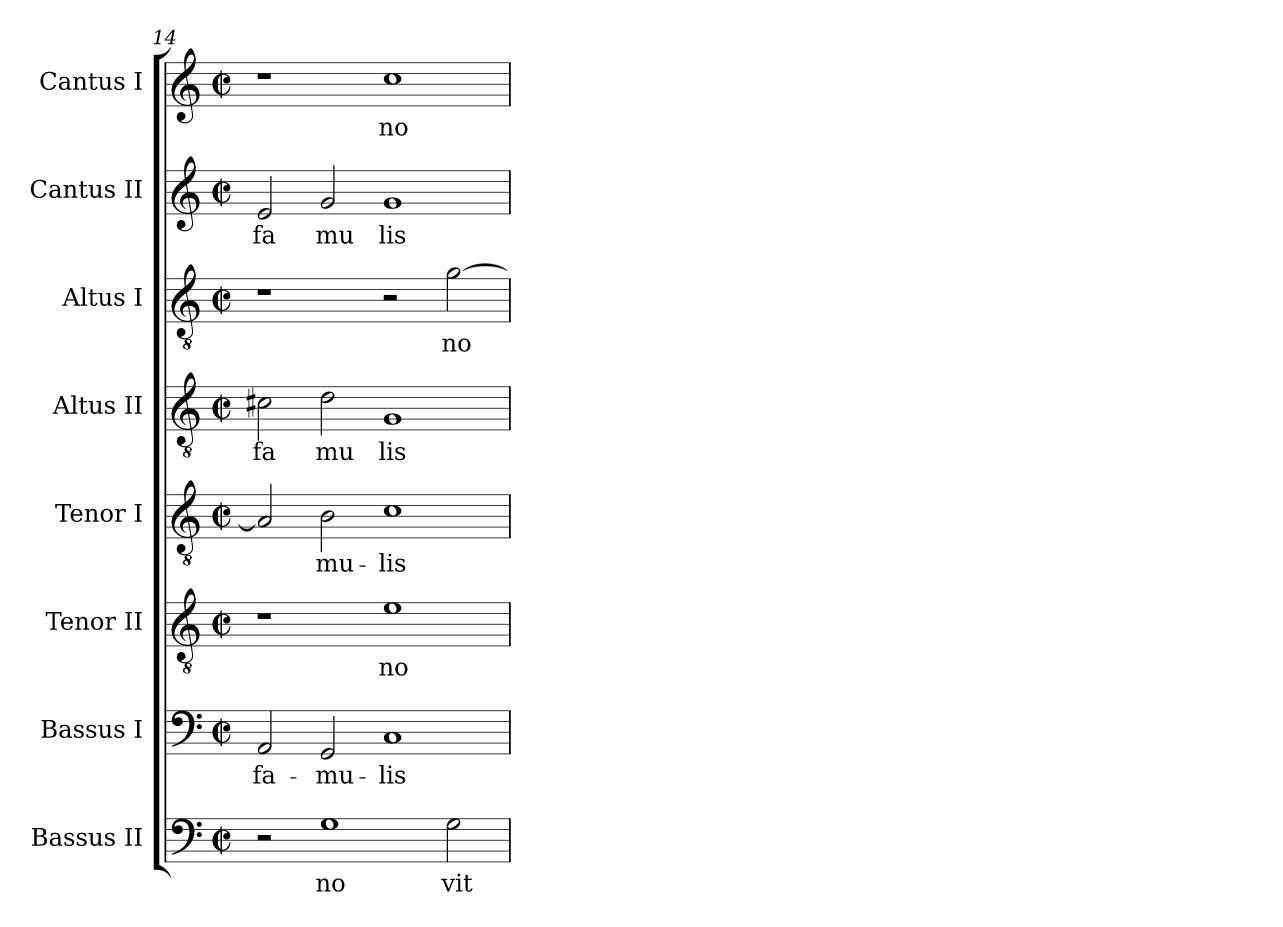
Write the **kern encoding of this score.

**kern	**text	**kern	**text	**kern	**text	**kern	**text	**kern	**text	**kern	**text	**kern	**text	**kern	**text
*part8	*part8	*part7	*part7	*part6	*part6	*part5	*part5	*part4	*part4	*part3	*part3	*part2	*part2	*part1	*part1
*staff8	*staff8	*staff7	*staff7	*staff6	*staff6	*staff5	*staff5	*staff4	*staff4	*staff3	*staff3	*staff2	*staff2	*staff1	*staff1
*I"Bassus II	*	*I"Bassus I	*	*I"Tenor II	*	*I"Tenor I	*	*I"Altus II	*	*I"Altus I	*	*I"Cantus II	*	*I"Cantus I	*
*clefF4	*	*clefF4	*	*clefGv2	*	*clefGv2	*	*clefGv2	*	*clefGv2	*	*clefG2	*	*clefG2	*
*M2/2	*	*M2/2	*	*M2/2	*	*M2/2	*	*M2/2	*	*M2/2	*	*M2/2	*	*M2/2	*
*met(c|)	*	*met(c|)	*	*met(c|)	*	*met(c|)	*	*met(c|)	*	*met(c|)	*	*met(c|)	*	*met(c|)	*
=14	=14	=14	=14	=14	=14	=14	=14	=14	=14	=14	=14	=14	=14	=14	=14
!	!	!	!LO:LY:b:cj	!	!	!	!	!	!LO:LY:b:cj	!	!	!	!LO:LY:b:cj	!	!
2r	.	2AA/	fa-	1r	.	2A/]	.	2c#X\	fa	1r	.	2e/	fa	1r	.
!	!LO:LY:b:cj	!	!LO:LY:b:cj	!	!	!	!LO:LY:b:cj	!	!LO:LY:b:cj	!	!	!	!LO:LY:b:cj	!	!
1G	no	2GG/	-mu-	.	.	2B\	-mu-	2d\	mu	.	.	2g/	mu	.	.
!	!	!	!LO:LY:b:cj	!	!LO:LY:b:cj	!	!LO:LY:b:cj	!	!LO:LY:b:cj	!	!	!	!LO:LY:b:cj	!	!LO:LY:b:cj
.	.	1C	-lis	1e	no	1c	-lis	1G	lis	2r	.	1g	lis	1cc	no-
!	!LO:LY:b:cj	!	!	!	!	!	!	!	!	!	!LO:LY:b:cj	!	!	!	!
2G\	vit	.	.	.	.	.	.	.	.	[>2g\	no	.	.	.	.
=	=	=	=	=	=	=	=	=	=	=	=	=	=	=	=
*-	*-	*-	*-	*-	*-	*-	*-	*-	*-	*-	*-	*-	*-	*-	*-
